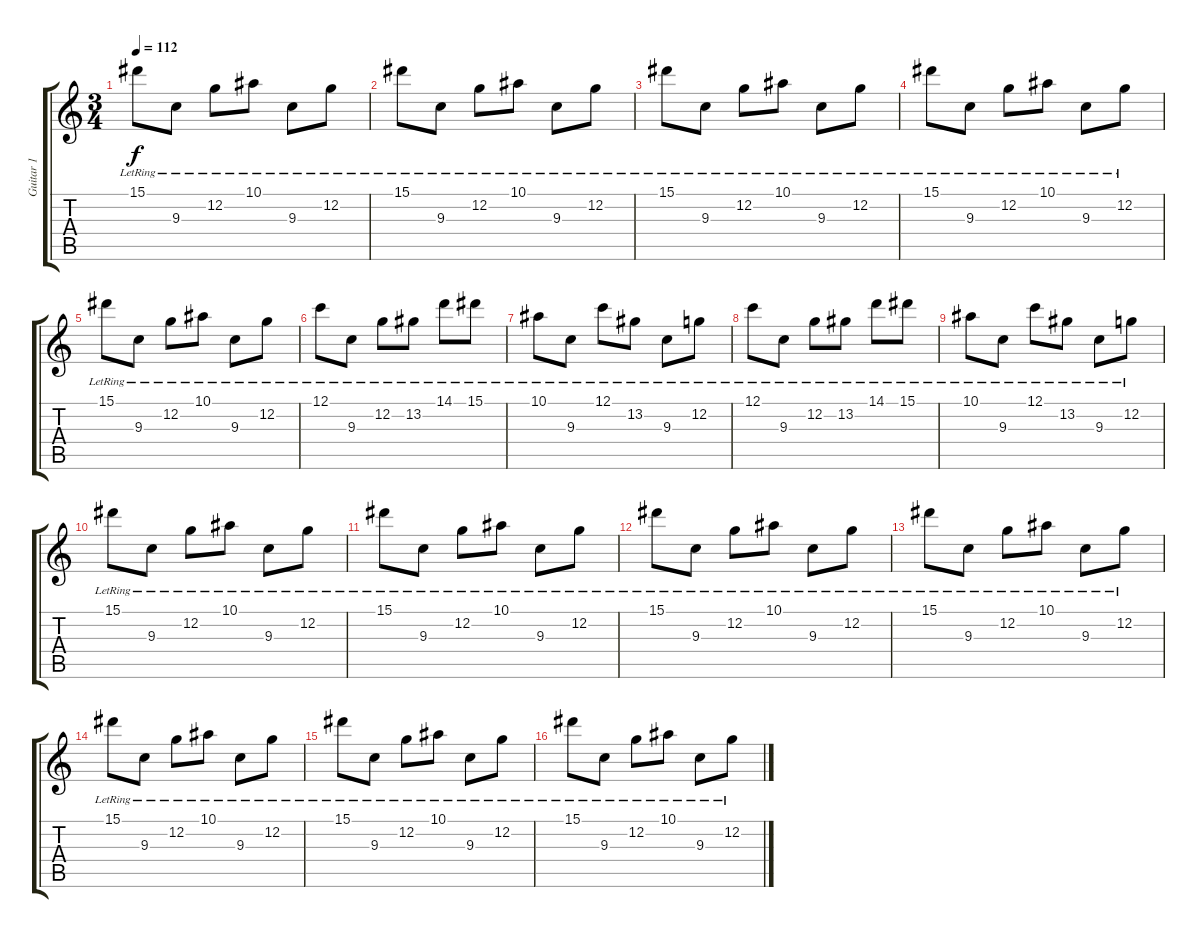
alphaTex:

\track ("Guitar 1" "Guitar 1") {instrument electricguitarjazz}
\staff {score tabs}
\tuning (C4 G3 Eb3 Bb2 F2 C2) {hide}
\ts (3 4)
\tempo 112
\clef g2
\ks c
15.1{lr}.8{dy f} 9.3{lr}.8 12.2{lr}.8 10.1{lr}.8 9.3{lr}.8 12.2{lr}.8 |
15.1{lr}.8 9.3{lr}.8 12.2{lr}.8 10.1{lr}.8 9.3{lr}.8 12.2{lr}.8 |
15.1{lr}.8 9.3{lr}.8 12.2{lr}.8 10.1{lr}.8 9.3{lr}.8 12.2{lr}.8 |
15.1{lr}.8 9.3{lr}.8 12.2{lr}.8 10.1{lr}.8 9.3{lr}.8 12.2{lr}.8 |
15.1{lr}.8 9.3{lr}.8 12.2{lr}.8 10.1{lr}.8 9.3{lr}.8 12.2{lr}.8 |
12.1{lr}.8 9.3{lr}.8 12.2{lr}.8 13.2{lr}.8 14.1{lr}.8 15.1{lr}.8 |
10.1{lr}.8 9.3{lr}.8 12.1{lr}.8 13.2{lr}.8 9.3{lr}.8 12.2{lr}.8 |
12.1{lr}.8 9.3{lr}.8 12.2{lr}.8 13.2{lr}.8 14.1{lr}.8 15.1{lr}.8 |
10.1{lr}.8 9.3{lr}.8 12.1{lr}.8 13.2{lr}.8 9.3{lr}.8 12.2{lr}.8 |
15.1{lr}.8 9.3{lr}.8 12.2{lr}.8 10.1{lr}.8 9.3{lr}.8 12.2{lr}.8 |
15.1{lr}.8 9.3{lr}.8 12.2{lr}.8 10.1{lr}.8 9.3{lr}.8 12.2{lr}.8 |
15.1{lr}.8 9.3{lr}.8 12.2{lr}.8 10.1{lr}.8 9.3{lr}.8 12.2{lr}.8 |
15.1{lr}.8 9.3{lr}.8 12.2{lr}.8 10.1{lr}.8 9.3{lr}.8 12.2{lr}.8 |
15.1{lr}.8 9.3{lr}.8 12.2{lr}.8 10.1{lr}.8 9.3{lr}.8 12.2{lr}.8 |
15.1{lr}.8 9.3{lr}.8 12.2{lr}.8 10.1{lr}.8 9.3{lr}.8 12.2{lr}.8 |
15.1{lr}.8 9.3{lr}.8 12.2{lr}.8 10.1{lr}.8 9.3{lr}.8 12.2{lr}.8
